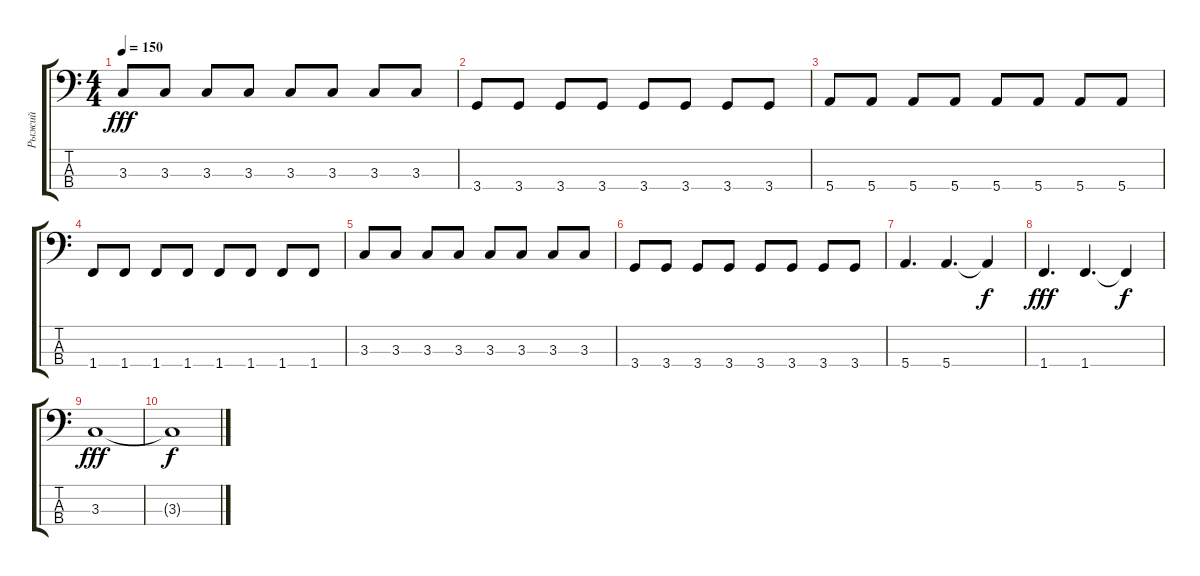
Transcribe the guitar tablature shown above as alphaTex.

\track ("Рыжий" "Рыжий") {instrument electricbassfinger}
\staff {score tabs}
\tuning (G2 D2 A1 E1) {hide}
\ts (4 4)
\tempo 150
\clef f4
\ks c
3.3.8{dy fff} 3.3.8 3.3.8 3.3.8 3.3.8 3.3.8 3.3.8 3.3.8 |
3.4.8 3.4.8 3.4.8 3.4.8 3.4.8 3.4.8 3.4.8 3.4.8 |
5.4.8 5.4.8 5.4.8 5.4.8 5.4.8 5.4.8 5.4.8 5.4.8 |
1.4.8 1.4.8 1.4.8 1.4.8 1.4.8 1.4.8 1.4.8 1.4.8 |
3.3.8 3.3.8 3.3.8 3.3.8 3.3.8 3.3.8 3.3.8 3.3.8 |
3.4.8 3.4.8 3.4.8 3.4.8 3.4.8 3.4.8 3.4.8 3.4.8 |
5.4.4{d} 5.4.4{d} 5.4{t}.4{dy f} |
1.4.4{d dy fff} 1.4.4{d} 1.4{t}.4{dy f} |
3.3.1{dy fff} |
3.3{t}.1{dy f}
